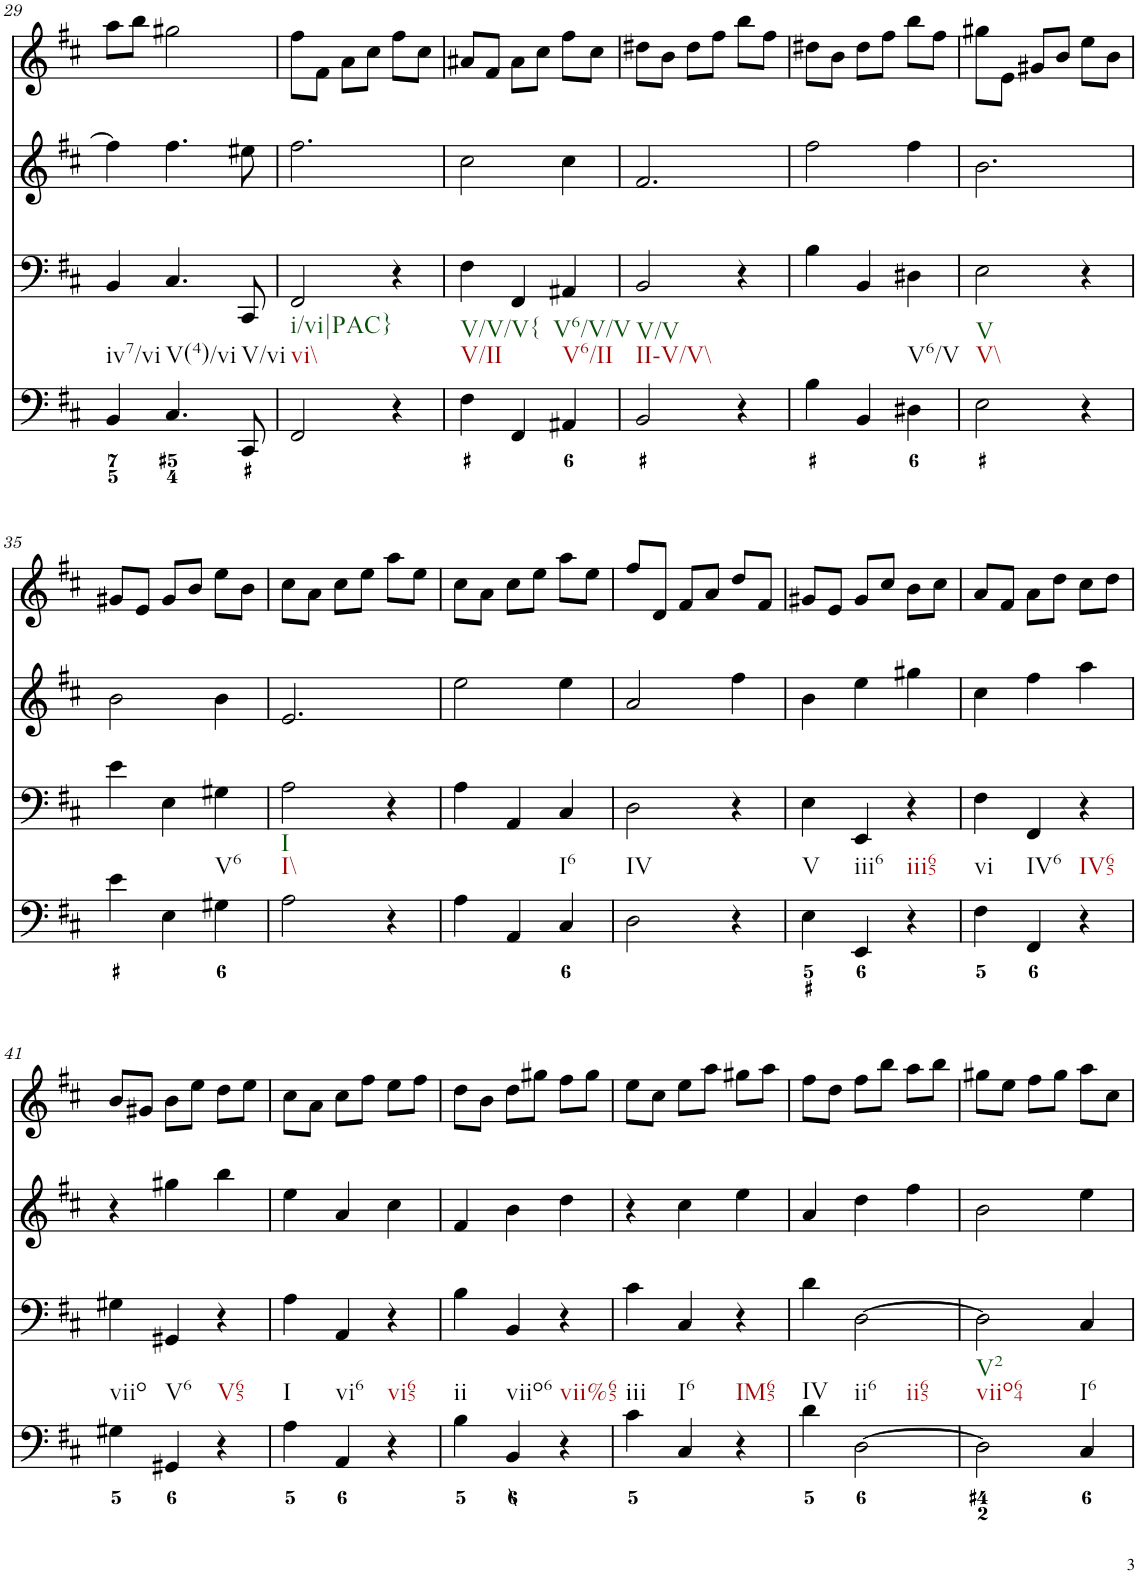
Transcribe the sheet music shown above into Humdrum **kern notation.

**kern	**kern	**kern	**kern
*part4	*part3	*part2	*part1
*staff4	*staff3	*staff2	*staff1
*I"Piano	*I"Piano	*I"Piano	*I"Piano
*I'Pno	*I'Pno	*I'Pno	*I'Pno
!!LO:PB:g=z
*clefF4	*clefF4	*clefG2	*clefG2
*k[f#c#]	*k[f#c#]	*k[f#c#]	*k[f#c#]
*D:	*D:	*D:	*D:
*M3/4	*M3/4	*M3/4	*M3/4
=29	=29	=29	=29
!LO:TX:b:t=iv7/vi	!	!	!
4BB/	4BB/	4ff#\]	8aa\L
.	.	.	8bb\J
!LO:TX:b:t=V(4)/vi	!	!	!
4.C#/	4.C#/	4.ff#\	2gg#X\
!LO:TX:b:t=V/vi	!	!	!
8CC#/	8CC#/	8ee#X\	.
=30	=30	=30	=30
!LO:TX:b:t=vi\\	!	!	!
!LO:TX:b:t=i/vi|PAC}	!	!	!
2FF#/	2FF#/	2.ff#\	8ff#\L
.	.	.	8f#\J
.	.	.	8a\L
.	.	.	8cc#\J
4r	4r	.	8ff#\L
.	.	.	8cc#\J
=31	=31	=31	=31
!LO:TX:b:t=V/II	!	!	!
!LO:TX:b:t=V/V/V{	!	!	!
4F#\	4F#\	2cc#\	8a#X/L
.	.	.	8f#/J
4FF#/	4FF#/	.	8a#\L
.	.	.	8cc#\J
!LO:TX:b:t=V6/II	!	!	!
!LO:TX:b:t=V6/V/V	!	!	!
4AA#X/	4AA#X/	4cc#\	8ff#\L
.	.	.	8cc#\J
=32	=32	=32	=32
!LO:TX:b:t=II-V/V\\	!	!	!
!LO:TX:b:t=V/V	!	!	!
2BB/	2BB/	2.f#/	8dd#X\L
.	.	.	8b\J
.	.	.	8dd#\L
.	.	.	8ff#\J
4r	4r	.	8bb\L
.	.	.	8ff#\J
=33	=33	=33	=33
4B\	4B\	2ff#\	8dd#X\L
.	.	.	8b\J
4BB/	4BB/	.	8dd#\L
.	.	.	8ff#\J
!LO:TX:b:t=V6/V	!	!	!
4D#X\	4D#X\	4ff#\	8bb\L
.	.	.	8ff#\J
=34	=34	=34	=34
!LO:TX:b:t=V\\	!	!	!
!LO:TX:b:t=V	!	!	!
2E\	2E\	2.b\	8gg#X\L
.	.	.	8e\J
.	.	.	8g#X/L
.	.	.	8b/J
4r	4r	.	8ee\L
.	.	.	8b\J
!!LO:LB:g=z
=35	=35	=35	=35
4e\	4e\	2b\	8g#X/L
.	.	.	8e/J
4E\	4E\	.	8g#/L
.	.	.	8b/J
!LO:TX:b:t=V6	!	!	!
4G#X\	4G#X\	4b\	8ee\L
.	.	.	8b\J
=36	=36	=36	=36
!LO:TX:b:t=I\\	!	!	!
!LO:TX:b:t=I	!	!	!
2A\	2A\	2.e/	8cc#\L
.	.	.	8a\J
.	.	.	8cc#\L
.	.	.	8ee\J
4r	4r	.	8aa\L
.	.	.	8ee\J
=37	=37	=37	=37
4A\	4A\	2ee\	8cc#\L
.	.	.	8a\J
4AA/	4AA/	.	8cc#\L
.	.	.	8ee\J
!LO:TX:b:t=I6	!	!	!
4C#/	4C#/	4ee\	8aa\L
.	.	.	8ee\J
=38	=38	=38	=38
!LO:TX:b:t=IV	!	!	!
2D\	2D\	2a/	8ff#/L
.	.	.	8d/J
.	.	.	8f#/L
.	.	.	8a/J
4r	4r	4ff#\	8dd/L
.	.	.	8f#/J
=39	=39	=39	=39
!LO:TX:b:t=V	!	!	!
4E\	4E\	4b\	8g#X/L
.	.	.	8e/J
!LO:TX:b:t=iii6	!	!	!
4EE/	4EE/	4ee\	8g#/L
.	.	.	8cc#/J
!LO:TX:b:t=iii65	!	!	!
4r	4r	4gg#X\	8b\L
.	.	.	8cc#\J
=40	=40	=40	=40
!LO:TX:b:t=vi	!	!	!
4F#\	4F#\	4cc#\	8a/L
.	.	.	8f#/J
!LO:TX:b:t=IV6	!	!	!
4FF#/	4FF#/	4ff#\	8a\L
.	.	.	8dd\J
!LO:TX:b:t=IV65	!	!	!
4r	4r	4aa\	8cc#\L
.	.	.	8dd\J
!!LO:LB:g=z
=41	=41	=41	=41
!LO:TX:b:t=viio	!	!	!
4G#X\	4G#X\	4r	8b/L
.	.	.	8g#X/J
!LO:TX:b:t=V6	!	!	!
4GG#X/	4GG#X/	4gg#X\	8b\L
.	.	.	8ee\J
!LO:TX:b:t=V65	!	!	!
4r	4r	4bb\	8dd\L
.	.	.	8ee\J
=42	=42	=42	=42
!LO:TX:b:t=I	!	!	!
4A\	4A\	4ee\	8cc#\L
.	.	.	8a\J
!LO:TX:b:t=vi6	!	!	!
4AA/	4AA/	4a/	8cc#\L
.	.	.	8ff#\J
!LO:TX:b:t=vi65	!	!	!
4r	4r	4cc#\	8ee\L
.	.	.	8ff#\J
=43	=43	=43	=43
!LO:TX:b:t=ii	!	!	!
4B\	4B\	4f#/	8dd\L
.	.	.	8b\J
!LO:TX:b:t=viio6	!	!	!
4BB/	4BB/	4b\	8dd\L
.	.	.	8gg#X\J
!LO:TX:b:t=vii%65	!	!	!
4r	4r	4dd\	8ff#\L
.	.	.	8gg#\J
=44	=44	=44	=44
!LO:TX:b:t=iii	!	!	!
4c#\	4c#\	4r	8ee\L
.	.	.	8cc#\J
!LO:TX:b:t=I6	!	!	!
4C#/	4C#/	4cc#\	8ee\L
.	.	.	8aa\J
!LO:TX:b:t=IM65	!	!	!
4r	4r	4ee\	8gg#X\L
.	.	.	8aa\J
=45	=45	=45	=45
!LO:TX:b:t=IV	!	!	!
4d\	4d\	4a/	8ff#\L
.	.	.	8dd\J
!LO:TX:b:t=ii6	!	!	!
!LO:TX:b:t=ii65	!	!	!
[2D\	[2D\	4dd\	8ff#\L
.	.	.	8bb\J
.	.	4ff#\	8aa\L
.	.	.	8bb\J
=46	=46	=46	=46
!LO:TX:b:t=viio64	!	!	!
!LO:TX:b:t=V2	!	!	!
2D\]	2D\]	2b\	8gg#X\L
.	.	.	8ee\J
.	.	.	8ff#\L
.	.	.	8gg#\J
!LO:TX:b:t=I6	!	!	!
4C#/	4C#/	4ee\	8aa\L
.	.	.	8cc#\J
=	=	=	=
*-	*-	*-	*-
